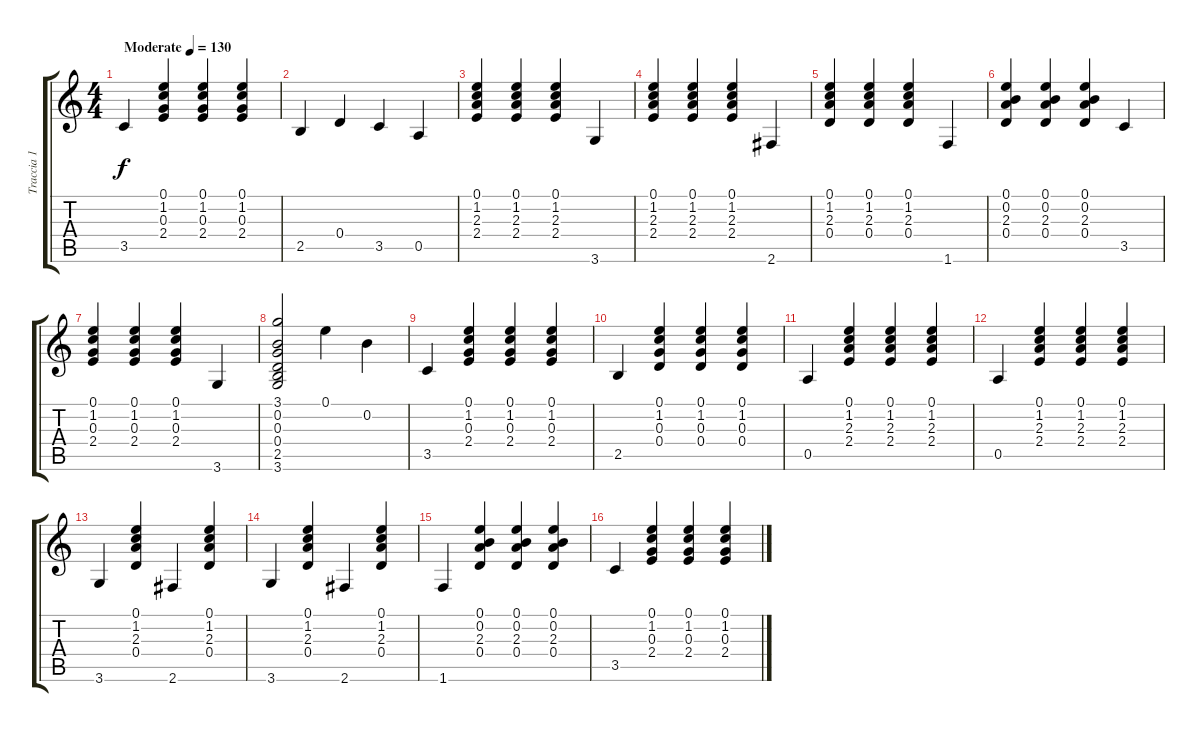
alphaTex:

\track ("Traccia 1" "Traccia 1") {instrument acousticguitarsteel}
\staff {score tabs}
\tuning (E4 B3 G3 D3 A2 E2) {hide}
\ts (4 4)
\tempo (130 "Moderate")
\clef g2
\ks c
3.5.4{dy f instrument acousticguitarsteel} (0.1 1.2 0.3 2.4).4 (0.1 1.2 0.3 2.4).4 (0.1 1.2 0.3 2.4).4 |
2.5.4 0.4.4 3.5.4 0.5.4 |
(0.1 1.2 2.3 2.4).4 (0.1 1.2 2.3 2.4).4 (0.1 1.2 2.3 2.4).4 3.6.4 |
(0.1 1.2 2.3 2.4).4 (0.1 1.2 2.3 2.4).4 (0.1 1.2 2.3 2.4).4 2.6.4 |
(0.1 1.2 2.3 0.4).4 (0.1 1.2 2.3 0.4).4 (0.1 1.2 2.3 0.4).4 1.6.4 |
(0.1 0.2 2.3 0.4).4 (0.1 0.2 2.3 0.4).4 (0.1 0.2 2.3 0.4).4 3.5.4 |
(0.1 1.2 0.3 2.4).4 (0.1 1.2 0.3 2.4).4 (0.1 1.2 0.3 2.4).4 3.6.4 |
(3.1 0.2 0.3 0.4 2.5 3.6).2 0.1.4 0.2.4 |
3.5.4 (0.1 1.2 0.3 2.4).4 (0.1 1.2 0.3 2.4).4 (0.1 1.2 0.3 2.4).4 |
2.5.4 (0.1 1.2 0.3 0.4).4 (0.1 1.2 0.3 0.4).4 (0.1 1.2 0.3 0.4).4 |
0.5.4 (0.1 1.2 2.3 2.4).4 (0.1 1.2 2.3 2.4).4 (0.1 1.2 2.3 2.4).4 |
0.5.4 (0.1 1.2 2.3 2.4).4 (0.1 1.2 2.3 2.4).4 (0.1 1.2 2.3 2.4).4 |
3.6.4 (0.1 1.2 2.3 0.4).4 2.6.4 (0.1 1.2 2.3 0.4).4 |
3.6.4 (0.1 1.2 2.3 0.4).4 2.6.4 (0.1 1.2 2.3 0.4).4 |
1.6.4 (0.1 0.2 2.3 0.4).4 (0.1 0.2 2.3 0.4).4 (0.1 0.2 2.3 0.4).4 |
3.5.4 (0.1 1.2 0.3 2.4).4 (0.1 1.2 0.3 2.4).4 (0.1 1.2 0.3 2.4).4
